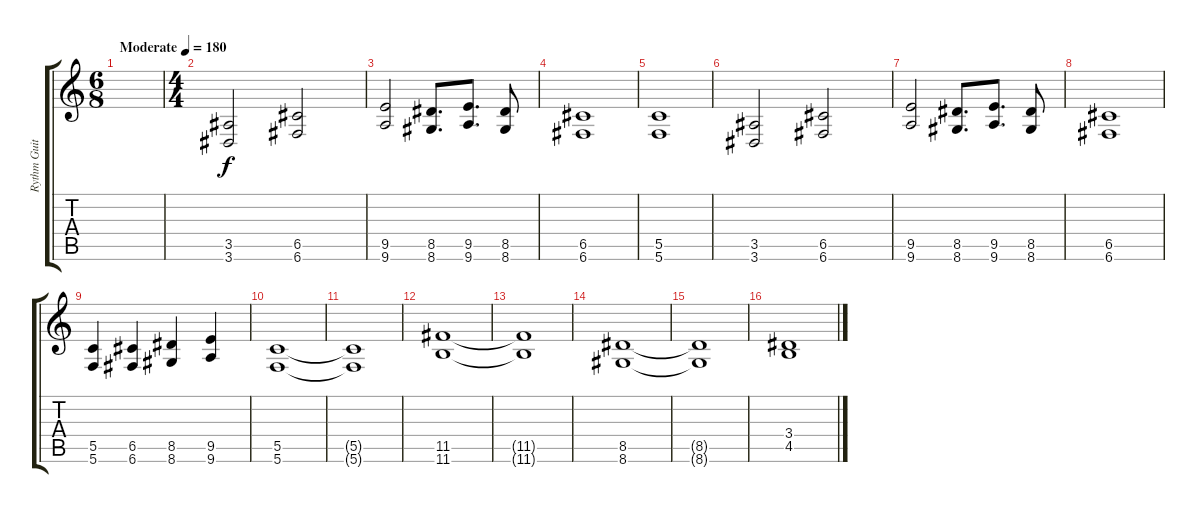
\track ("Rythm Guitar" "Rythm Guit") {instrument distortionguitar}
\staff {score tabs}
\tuning (D4 A3 F3 C3 G2 C2) {hide}
\ts (6 8)
\tempo (180 "Moderate")
\clef g2
\ks c
|
\ts (4 4)
(3.5 3.6).2 (6.5 6.6).2 |
(9.5 9.6).2 (8.5 8.6).8{d} (9.5 9.6).8{d} (8.5 8.6).8 |
(6.5 6.6).1 |
(5.5 5.6).1 |
(3.5 3.6).2 (6.5 6.6).2 |
(9.5 9.6).2 (8.5 8.6).8{d} (9.5 9.6).8{d} (8.5 8.6).8 |
(6.5 6.6).1 |
(5.5 5.6).4 (6.5 6.6).4 (8.5 8.6).4 (9.5 9.6).4 |
(5.5 5.6).1 |
(5.5{t} 5.6{t}).1 |
(11.5 11.6).1 |
(11.5{t} 11.6{t}).1 |
(8.5 8.6).1 |
(8.5{t} 8.6{t}).1 |
(3.4 4.5).1
